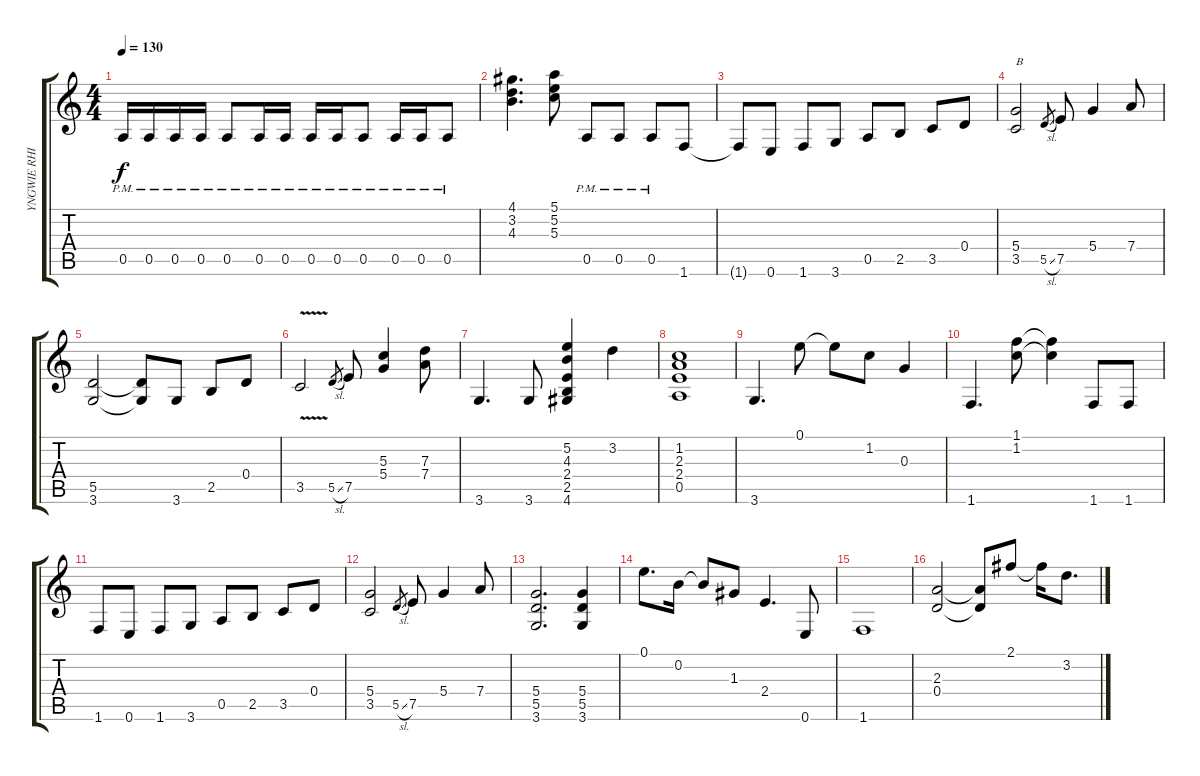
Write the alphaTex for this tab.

\track ("YNGWIE RHITMIC  GUITAR" "YNGWIE RHI") {instrument overdrivenguitar}
\staff {score tabs}
\tuning (E4 B3 G3 D3 A2 E2) {hide}
\ts (4 4)
\tempo 130
\clef g2
\ks c
0.5{pm}.16{dy f} 0.5{pm}.16 0.5{pm}.16 0.5{pm}.16 0.5{pm}.8 0.5{pm}.16 0.5{pm}.16 0.5{pm}.16 0.5{pm}.16 0.5{pm}.8 0.5{pm}.16 0.5{pm}.16 0.5{pm}.8 |
(4.1 3.2 4.3).4{d} (5.1 5.2 5.3).8 0.5{pm}.8 0.5{pm}.8 0.5{pm}.8 1.6.8 |
1.6{t}.8 0.6.8 1.6.8 3.6.8 0.5.8 2.5.8 3.5.8 0.4.8 |
(5.4 3.5).2{txt "B"} 5.5{sl}.8{gr} 7.5.8 5.4.4 7.4.8 |
(5.5 3.6).2 (5.5{t} 3.6{t}).8 3.6.8 2.5.8 0.4.8 |
3.5{v}.2 5.5{sl}.8{gr} 7.5.8 (5.3 5.4).4 (7.3 7.4).8 |
3.6.4{d} 3.6.8 (5.2 4.3 2.4 2.5 4.6).4 3.2.4 |
(1.2 2.3 2.4 0.5).1 |
3.6.4{d} 0.1.8 0.1{t}.8 1.2.8 0.3.4 |
1.6.4{d} (1.1 1.2).8 (1.1{t} 1.2{t}).4 1.6.8 1.6.8 |
1.6.8 0.6.8 1.6.8 3.6.8 0.5.8 2.5.8 3.5.8 0.4.8 |
(5.4 3.5).2 5.5{sl}.8{gr} 7.5.8 5.4.4 7.4.8 |
(5.4 5.5 3.6).2{d} (5.4 5.5 3.6).4 |
0.1.8{d} 0.2.16 0.2{t}.8 1.3.8 2.4.4{d} 0.6.8 |
1.6.1 |
(2.3 0.4).2 (2.3{t} 0.4{t}).8 2.1.8 2.1{t}.16 3.2.8{d}
